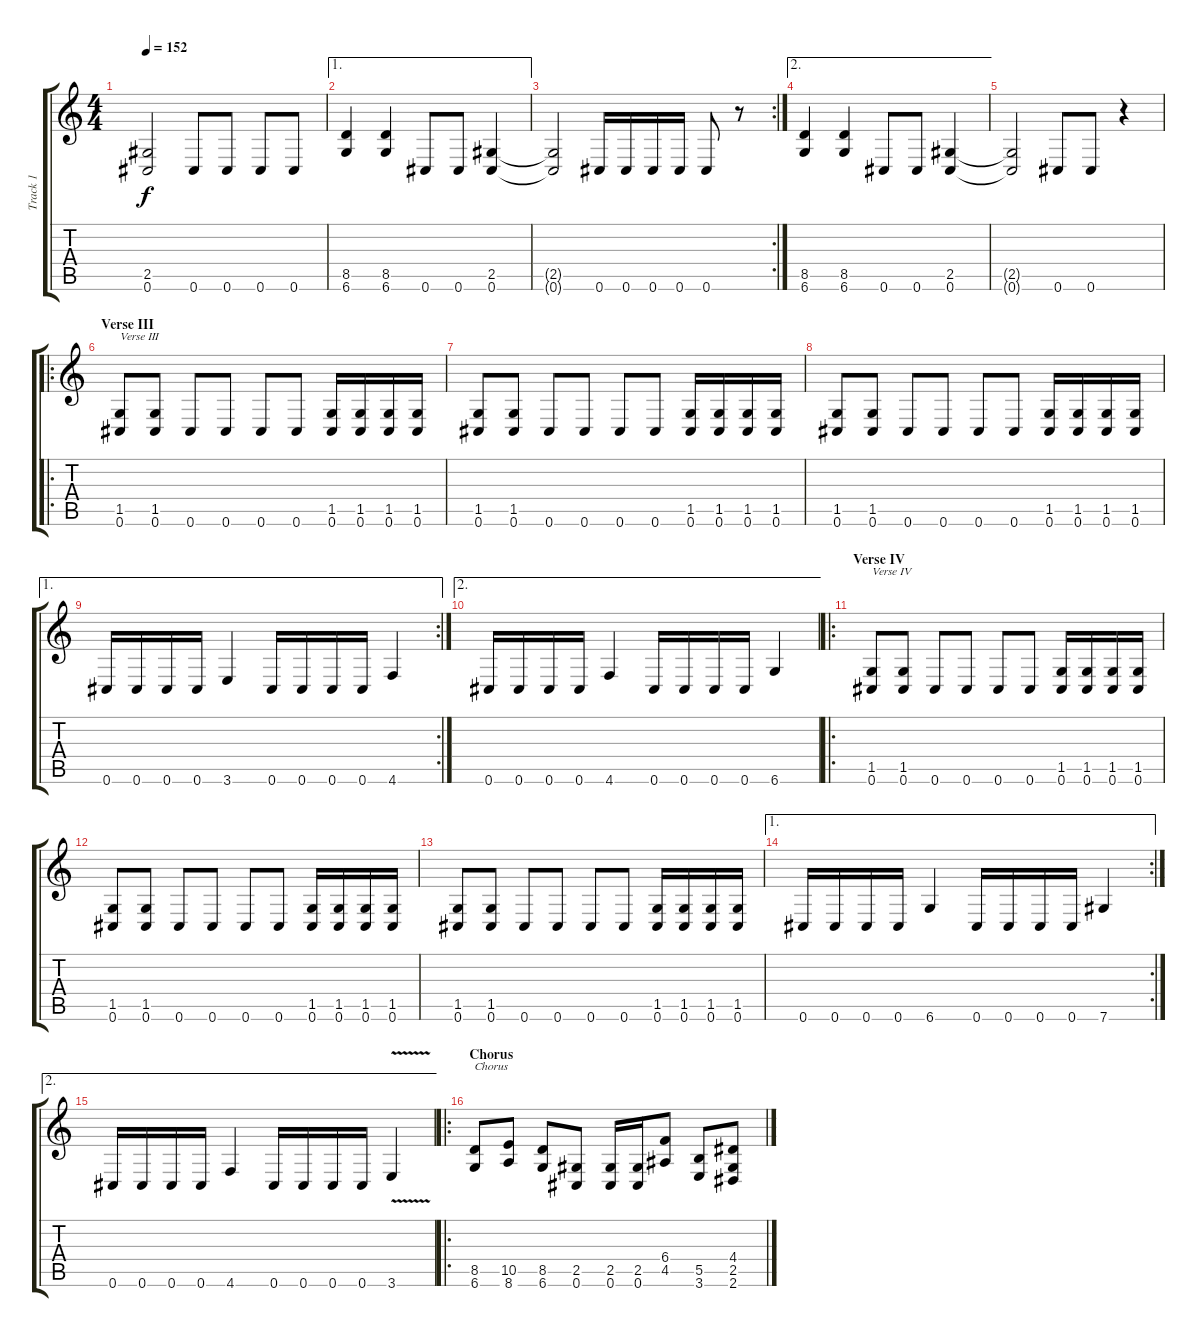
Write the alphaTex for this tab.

\track ("Track 1" "Track 1") {instrument distortionguitar}
\staff {score tabs}
\tuning (Db4 Ab3 E3 B2 Gb2 Db2) {hide}
\ts (4 4)
\tempo 152
\clef g2
\ks c
(2.5{t} 0.6{t}).2{dy f} 0.6.8 0.6.8 0.6.8 0.6.8 |
\ae 1
(8.5 6.6).4 (8.5 6.6).4 0.6.8 0.6.8 (2.5 0.6).4 |
\rc 2
(2.5{t} 0.6{t}).2 0.6.16 0.6.16 0.6.16 0.6.16 0.6.8 r.8 |
\ae 2
(8.5 6.6).4 (8.5 6.6).4 0.6.8 0.6.8 (2.5 0.6).4 |
(2.5{t} 0.6{t}).2 0.6.8 0.6.8 r.4 |
\ro
\section ("" "Verse III")
(1.5 0.6).8{txt "Verse III"} (1.5 0.6).8 0.6.8 0.6.8 0.6.8 0.6.8 (1.5 0.6).16 (1.5 0.6).16 (1.5 0.6).16 (1.5 0.6).16 |
(1.5 0.6).8 (1.5 0.6).8 0.6.8 0.6.8 0.6.8 0.6.8 (1.5 0.6).16 (1.5 0.6).16 (1.5 0.6).16 (1.5 0.6).16 |
(1.5 0.6).8 (1.5 0.6).8 0.6.8 0.6.8 0.6.8 0.6.8 (1.5 0.6).16 (1.5 0.6).16 (1.5 0.6).16 (1.5 0.6).16 |
\ae 1
\rc 2
0.6.16 0.6.16 0.6.16 0.6.16 3.6.4 0.6.16 0.6.16 0.6.16 0.6.16 4.6.4 |
\ae 2
0.6.16 0.6.16 0.6.16 0.6.16 4.6.4 0.6.16 0.6.16 0.6.16 0.6.16 6.6.4 |
\ro
\section ("" "Verse IV")
(1.5 0.6).8{txt "Verse IV"} (1.5 0.6).8 0.6.8 0.6.8 0.6.8 0.6.8 (1.5 0.6).16 (1.5 0.6).16 (1.5 0.6).16 (1.5 0.6).16 |
(1.5 0.6).8 (1.5 0.6).8 0.6.8 0.6.8 0.6.8 0.6.8 (1.5 0.6).16 (1.5 0.6).16 (1.5 0.6).16 (1.5 0.6).16 |
(1.5 0.6).8 (1.5 0.6).8 0.6.8 0.6.8 0.6.8 0.6.8 (1.5 0.6).16 (1.5 0.6).16 (1.5 0.6).16 (1.5 0.6).16 |
\ae 1
\rc 2
0.6.16 0.6.16 0.6.16 0.6.16 6.6.4 0.6.16 0.6.16 0.6.16 0.6.16 7.6.4 |
\ae 2
0.6.16 0.6.16 0.6.16 0.6.16 4.6.4 0.6.16 0.6.16 0.6.16 0.6.16 3.6{v}.4 |
\ro
\section ("" "Chorus")
(8.5 6.6).8{txt "Chorus"} (10.5 8.6).8 (8.5 6.6).8 (2.5 0.6).8 (2.5 0.6).16 (2.5 0.6).16 (6.4 4.5).8 (5.5 3.6).8 (4.4 2.5 2.6).8
